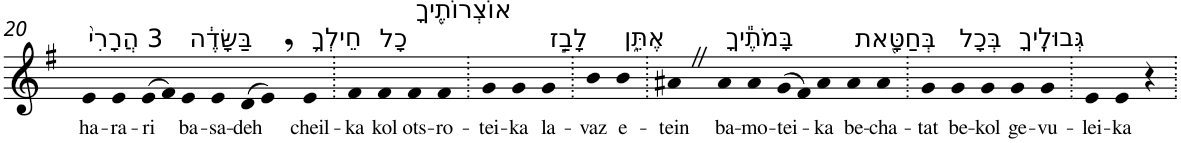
**kern	**text
*part1	*part1
*staff1	*staff1
*I"Piano	*
*I'Pno	*
!!LO:PB:g=z
*clefG2	*
*k[f#]	*
*G:	*
=20	=20
!LO:TX:a:t=3 הֲרָרִי֙	!
!	!LO:LY:b
4e	ha-
!	!LO:LY:b
4e	-ra-
!	!LO:LY:b
(>8e	-ri
8f#)	.
!LO:TX:a:t=בַּשָּׂדֶ֔ה	!
!	!LO:LY:b
4e	ba-
!	!LO:LY:b
4e	-sa-
!	!LO:LY:b
(>8d	-deh
8e,)	.
!LO:TX:a:t=חֵילְךָ֥	!
!	!LO:LY:b
4e	cheil-
=21.	=21.
!	!LO:LY:b
4f#	-ka
!LO:TX:a:t=כָל	!
!	!LO:LY:b
4f#	kol
!LO:TX:a:t=אוֹצְרוֹתֶ֖יךָ	!
!	!LO:LY:b
4f#	ots-
!	!LO:LY:b
4f#	-ro-
=22.	=22.
!	!LO:LY:b
4g	-tei-
!	!LO:LY:b
4g	-ka
!LO:TX:a:t=לָבַ֣ז	!
!	!LO:LY:b
4g	la-
=23.	=23.
!	!LO:LY:b
4b	-vaz
!LO:TX:a:t=אֶתֵּ֑ן	!
!	!LO:LY:b
4b	e-
=24.	=24.
!	!LO:LY:b
4a#XZ	-tein
!LO:TX:a:t=בָּמֹתֶ֕יךָ	!
!	!LO:LY:b
4a#	ba-
!	!LO:LY:b
4a#	-mo-
!	!LO:LY:b
(>8g	-tei-
8f#)	.
!	!LO:LY:b
4a#	-ka
!LO:TX:a:t=בְּחַטָּ֖את	!
!	!LO:LY:b
4a#	be-
!	!LO:LY:b
4a#	-cha-
=25.	=25.
!	!LO:LY:b
4g	-tat
!LO:TX:a:t=בְּכָל	!
!	!LO:LY:b
4g	be-
!	!LO:LY:b
4g	-kol
!LO:TX:a:t=גְּבוּלֶֽיךָ	!
!	!LO:LY:b
4g	ge-
!	!LO:LY:b
4g	-vu-
=26.	=26.
!	!LO:LY:b
4e	-lei-
!	!LO:LY:b
4e	-ka
4r	.
=.	=.
*-	*-
